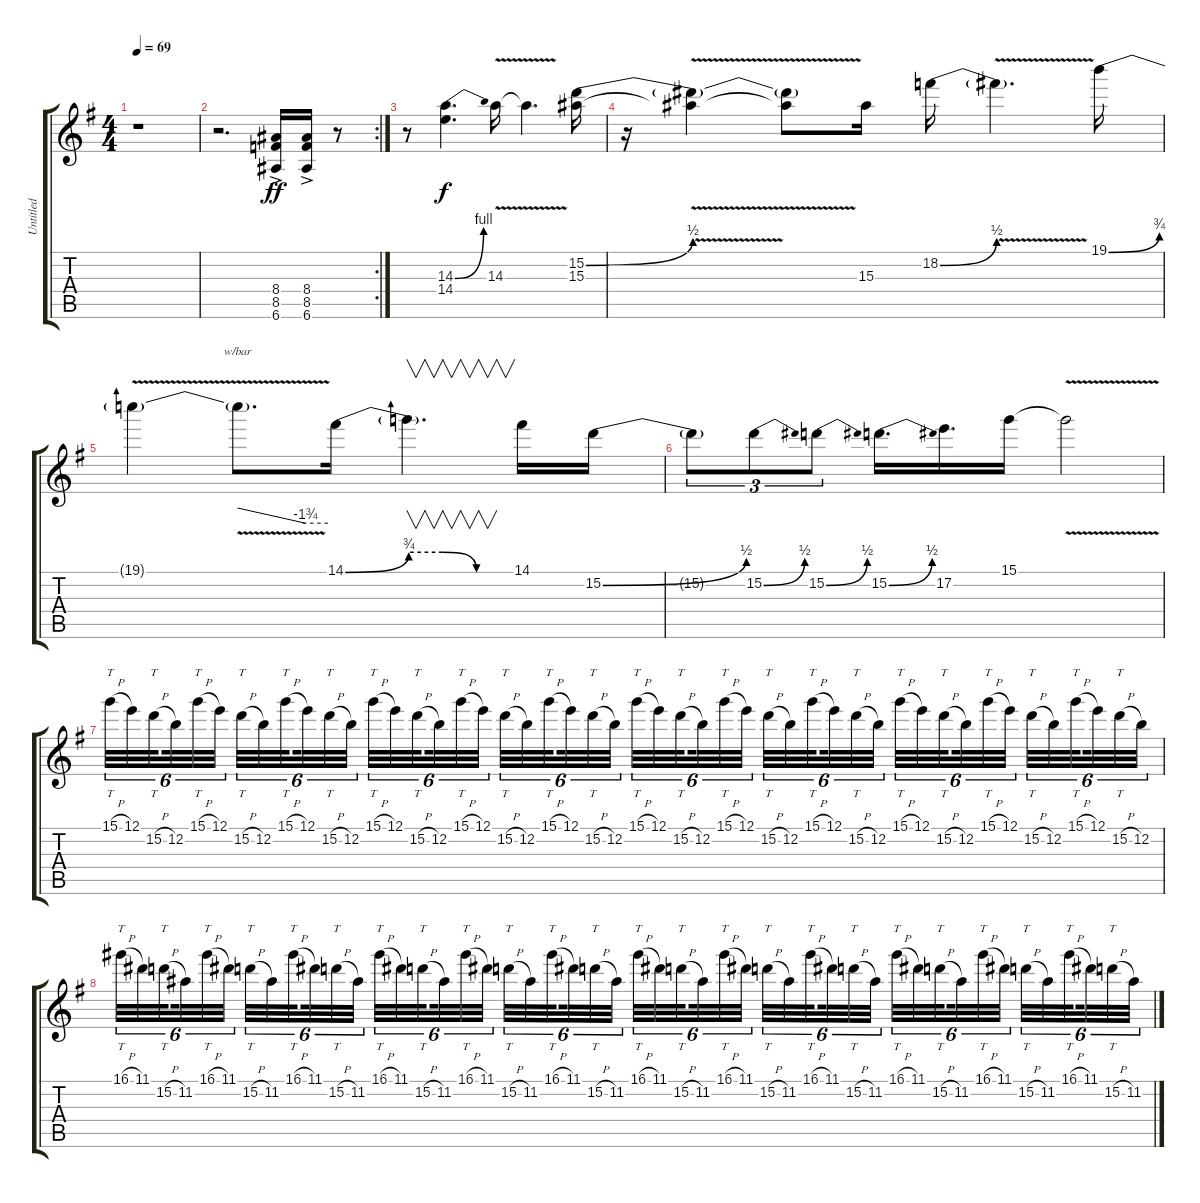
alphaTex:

\track ("Untitled" "Untitled") {instrument distortionguitar}
\staff {score tabs}
\tuning (E4 B3 G3 D3 A2 E2) {hide}
\ts (4 4)
\tempo 69
\clef g2
\ks g
r.1{dy f} |
\rc 2
r.2{d} (8.4{ac} 8.5{ac} 6.6{ac}).16{dy ff} (8.4{ac} 8.5{ac} 6.6{ac}).16 r.8 |
r.8 (14.3{be (bend 0 0 60 4)} 14.4).4{d dy f} 14.3{v}.16 14.3{v t}.4{d} (15.2{be (bend 0 0 60 2)} 15.3).16 |
r.16 (15.2{v t} 15.3{v t}).4 (15.2{v t} 15.3{v t}).8 15.3.16 18.2{be (bend 0 0 60 2)}.16 18.2{v t}.4{d} 19.1{be (bend 0 0 60 3)}.16 |
19.1{v t}.4 19.1{t}.8{d tbe (custom default 0 0 45 -7 60 -7)} 14.1{be (bend 0 0 60 3)}.16 14.1{be (custom 0 3 20 3 40 0 60 0) t}.4{v d} 14.1.16 15.2{be (bend 0 0 60 2)}.16 |
15.2{t}.8{tu (3 2)} 15.2{be (bend 0 0 60 2)}.8{tu (3 2)} 15.2{be (bend 0 0 60 2)}.8{tu (3 2)} 15.2{be (bend 0 0 60 2)}.16{d} 17.2.16{d} 15.1.16 15.1{v t}.2 |
15.1{h}.32{tt tu (6 4)} 12.1.32{tu (6 4)} 15.2{h}.32{tt tu (6 4) beam splitsecondary} 12.2.32{tu (6 4)} 15.1{h}.32{tt tu (6 4)} 12.1.32{tu (6 4) beam splitsecondary} 15.2{h}.32{tt tu (6 4)} 12.2.32{tu (6 4)} 15.1{h}.32{tt tu (6 4) beam splitsecondary} 12.1.32{tu (6 4)} 15.2{h}.32{tt tu (6 4)} 12.2.32{tu (6 4)} 15.1{h}.32{tt tu (6 4)} 12.1.32{tu (6 4)} 15.2{h}.32{tt tu (6 4) beam splitsecondary} 12.2.32{tu (6 4)} 15.1{h}.32{tt tu (6 4)} 12.1.32{tu (6 4) beam splitsecondary} 15.2{h}.32{tt tu (6 4)} 12.2.32{tu (6 4)} 15.1{h}.32{tt tu (6 4) beam splitsecondary} 12.1.32{tu (6 4)} 15.2{h}.32{tt tu (6 4)} 12.2.32{tu (6 4)} 15.1{h}.32{tt tu (6 4)} 12.1.32{tu (6 4)} 15.2{h}.32{tt tu (6 4) beam splitsecondary} 12.2.32{tu (6 4)} 15.1{h}.32{tt tu (6 4)} 12.1.32{tu (6 4) beam splitsecondary} 15.2{h}.32{tt tu (6 4)} 12.2.32{tu (6 4)} 15.1{h}.32{tt tu (6 4) beam splitsecondary} 12.1.32{tu (6 4)} 15.2{h}.32{tt tu (6 4)} 12.2.32{tu (6 4)} 15.1{h}.32{tt tu (6 4)} 12.1.32{tu (6 4)} 15.2{h}.32{tt tu (6 4) beam splitsecondary} 12.2.32{tu (6 4)} 15.1{h}.32{tt tu (6 4)} 12.1.32{tu (6 4) beam splitsecondary} 15.2{h}.32{tt tu (6 4)} 12.2.32{tu (6 4)} 15.1{h}.32{tt tu (6 4) beam splitsecondary} 12.1.32{tu (6 4)} 15.2{h}.32{tt tu (6 4)} 12.2.32{tu (6 4)} |
16.1{h}.32{tt tu (6 4)} 11.1.32{tu (6 4)} 15.2{h}.32{tt tu (6 4) beam splitsecondary} 11.2.32{tu (6 4)} 16.1{h}.32{tt tu (6 4)} 11.1.32{tu (6 4) beam splitsecondary} 15.2{h}.32{tt tu (6 4)} 11.2.32{tu (6 4)} 16.1{h}.32{tt tu (6 4) beam splitsecondary} 11.1.32{tu (6 4)} 15.2{h}.32{tt tu (6 4)} 11.2.32{tu (6 4)} 16.1{h}.32{tt tu (6 4)} 11.1.32{tu (6 4)} 15.2{h}.32{tt tu (6 4) beam splitsecondary} 11.2.32{tu (6 4)} 16.1{h}.32{tt tu (6 4)} 11.1.32{tu (6 4) beam splitsecondary} 15.2{h}.32{tt tu (6 4)} 11.2.32{tu (6 4)} 16.1{h}.32{tt tu (6 4) beam splitsecondary} 11.1.32{tu (6 4)} 15.2{h}.32{tt tu (6 4)} 11.2.32{tu (6 4)} 16.1{h}.32{tt tu (6 4)} 11.1.32{tu (6 4)} 15.2{h}.32{tt tu (6 4) beam splitsecondary} 11.2.32{tu (6 4)} 16.1{h}.32{tt tu (6 4)} 11.1.32{tu (6 4) beam splitsecondary} 15.2{h}.32{tt tu (6 4)} 11.2.32{tu (6 4)} 16.1{h}.32{tt tu (6 4) beam splitsecondary} 11.1.32{tu (6 4)} 15.2{h}.32{tt tu (6 4)} 11.2.32{tu (6 4)} 16.1{h}.32{tt tu (6 4)} 11.1.32{tu (6 4)} 15.2{h}.32{tt tu (6 4) beam splitsecondary} 11.2.32{tu (6 4)} 16.1{h}.32{tt tu (6 4)} 11.1.32{tu (6 4) beam splitsecondary} 15.2{h}.32{tt tu (6 4)} 11.2.32{tu (6 4)} 16.1{h}.32{tt tu (6 4) beam splitsecondary} 11.1.32{tu (6 4)} 15.2{h}.32{tt tu (6 4)} 11.2.32{tu (6 4)}
